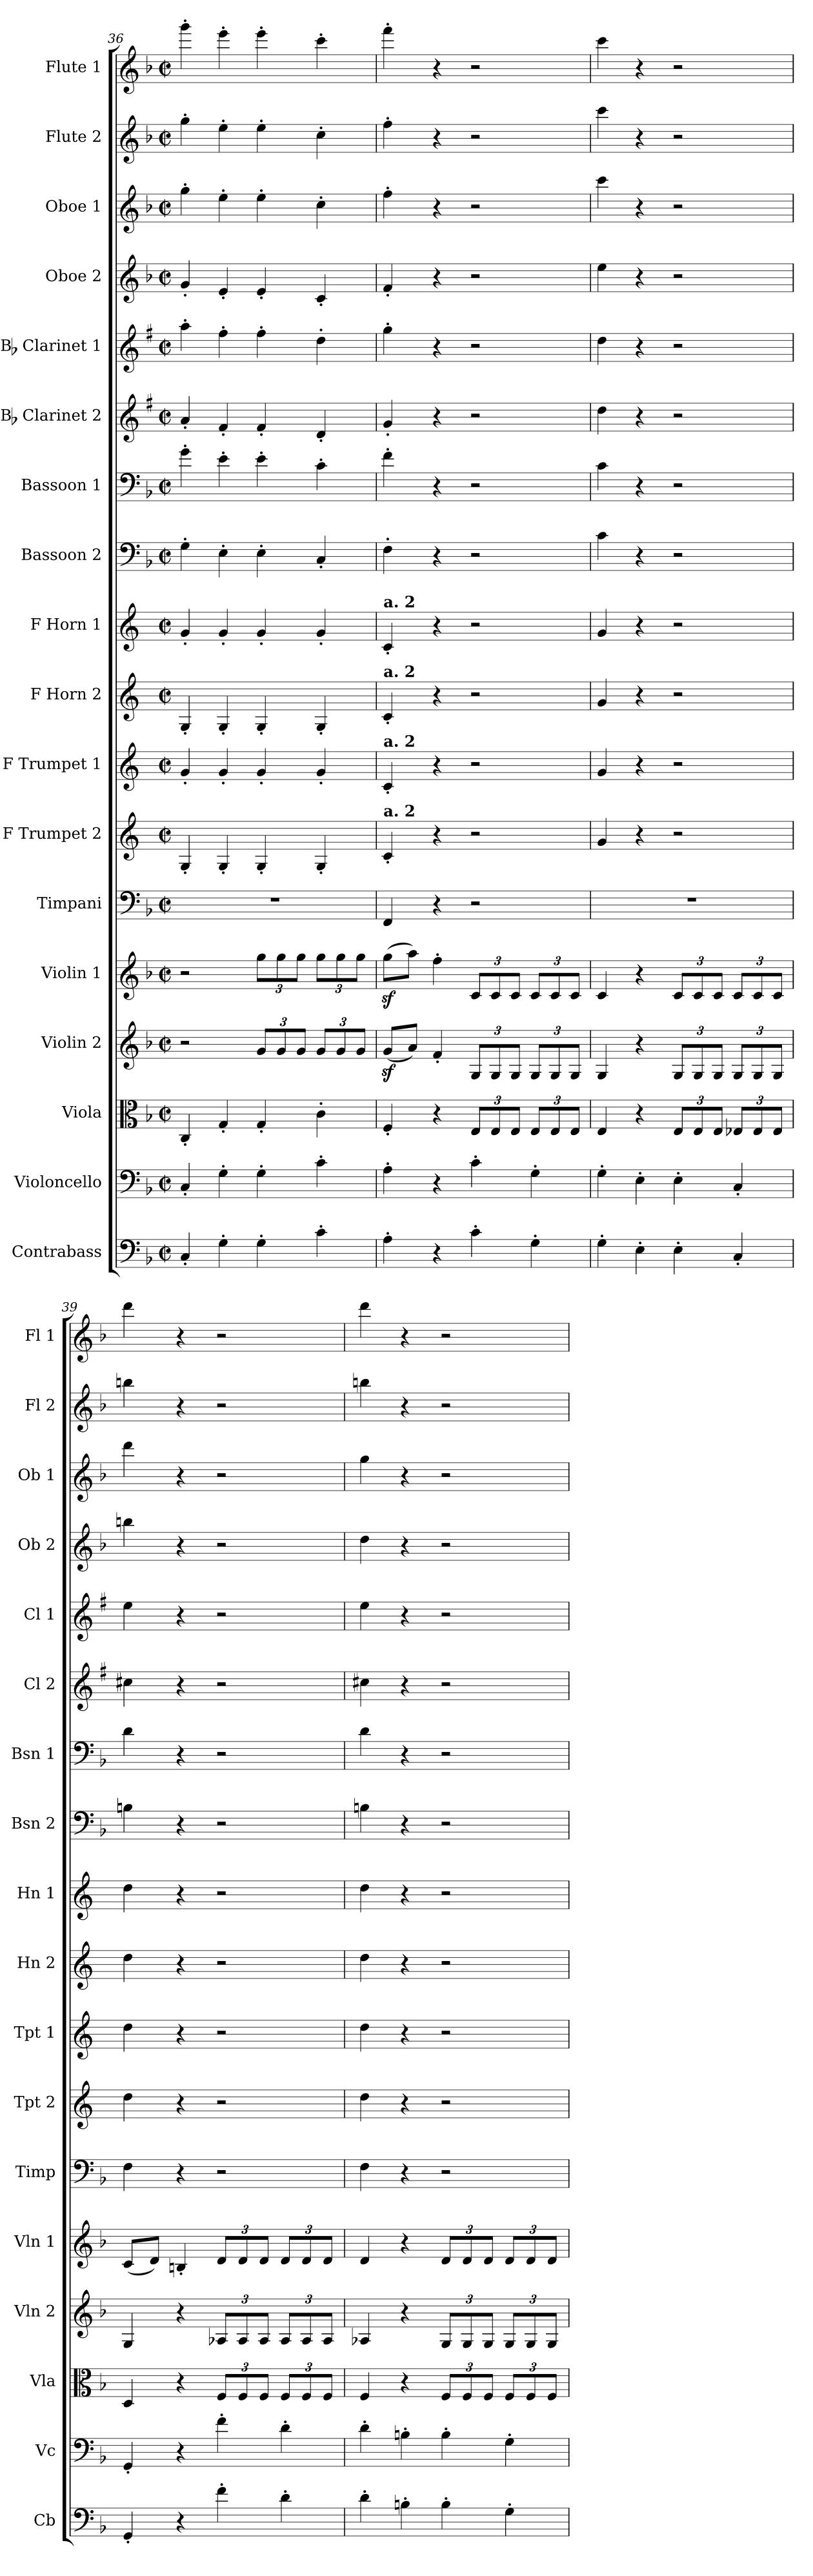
**kern	**kern	**kern	**kern	**kern	**kern	**kern	**kern	**kern	**kern	**kern	**kern	**kern	**kern	**kern	**kern	**kern	**kern
*part18	*part17	*part16	*part15	*part14	*part13	*part12	*part11	*part10	*part9	*part8	*part7	*part6	*part5	*part4	*part3	*part2	*part1
*staff18	*staff17	*staff16	*staff15	*staff14	*staff13	*staff12	*staff11	*staff10	*staff9	*staff8	*staff7	*staff6	*staff5	*staff4	*staff3	*staff2	*staff1
*I"Contrabass	*I"Violoncello	*I"Viola	*I"Violin 2	*I"Violin 1	*I"Timpani	*I"F Trumpet 2	*I"F Trumpet 1	*I"F Horn 2	*I"F Horn 1	*I"Bassoon 2	*I"Bassoon 1	*I"Bb Clarinet 2	*I"Bb Clarinet 1	*I"Oboe 2	*I"Oboe 1	*I"Flute 2	*I"Flute 1
*I'Cb	*I'Vc	*I'Vla	*I'Vln 2	*I'Vln 1	*I'Timp	*I'Tpt 2	*I'Tpt 1	*I'Hn 2	*I'Hn 1	*I'Bsn 2	*I'Bsn 1	*I'Cl 2	*I'Cl 1	*I'Ob 2	*I'Ob 1	*I'Fl 2	*I'Fl 1
*clefF4	*clefF4	*clefC3	*clefG2	*clefG2	*clefF4	*clefG2	*clefG2	*clefG2	*clefG2	*clefF4	*clefF4	*clefG2	*clefG2	*clefG2	*clefG2	*clefG2	*clefG2
*ITrd7c12	*	*	*	*	*	*ITrd-3c-5	*ITrd-3c-5	*ITrd4c7	*ITrd4c7	*	*	*ITrd1c2	*ITrd1c2	*	*	*	*
*k[b-]	*k[b-]	*k[b-]	*k[b-]	*k[b-]	*k[b-]	*k[b-]	*k[b-]	*k[b-]	*k[b-]	*k[b-]	*k[b-]	*k[b-]	*k[b-]	*k[b-]	*k[b-]	*k[b-]	*k[b-]
*M2/2	*M2/2	*M2/2	*M2/2	*M2/2	*M2/2	*M2/2	*M2/2	*M2/2	*M2/2	*M2/2	*M2/2	*M2/2	*M2/2	*M2/2	*M2/2	*M2/2	*M2/2
*met(c|)	*met(c|)	*met(c|)	*met(c|)	*met(c|)	*met(c|)	*met(c|)	*met(c|)	*met(c|)	*met(c|)	*met(c|)	*met(c|)	*met(c|)	*met(c|)	*met(c|)	*met(c|)	*met(c|)	*met(c|)
=36	=36	=36	=36	=36	=36	=36	=36	=36	=36	=36	=36	=36	=36	=36	=36	=36	=36
4CC'/	4C'/	4C'/	2r	2r	1r	4c'/	4cc'/	4C'/	4c'/	4G'\	4g'\	4g'/	4gg'\	4g'/	4gg'\	4gg'\	4ggg'\
4GG'\	4G'\	4G'/	.	.	.	4c'/	4cc'/	4C'/	4c'/	4E'\	4e'\	4e'/	4ee'\	4e'/	4ee'\	4ee'\	4eee'\
*	*	*	*Xbrackettup	*Xbrackettup	*	*	*	*	*	*	*	*	*	*	*	*	*
4GG'\	4G'\	4G'/	12g/L	12gg\L	.	4c'/	4cc'/	4C'/	4c'/	4E'\	4e'\	4e'/	4ee'\	4e'/	4ee'\	4ee'\	4eee'\
.	.	.	12g/	12gg\	.	.	.	.	.	.	.	.	.	.	.	.	.
.	.	.	12g/J	12gg\J	.	.	.	.	.	.	.	.	.	.	.	.	.
4C'\	4c'\	4c'\	12g/L	12gg\L	.	4c'/	4cc'/	4C'/	4c'/	4C'/	4c'\	4c'/	4cc'\	4c'/	4cc'\	4cc'\	4ccc'\
.	.	.	12g/	12gg\	.	.	.	.	.	.	.	.	.	.	.	.	.
.	.	.	12g/J	12gg\J	.	.	.	.	.	.	.	.	.	.	.	.	.
!!LO:PB:g=z
=37	=37	=37	=37	=37	=37	=37	=37	=37	=37	=37	=37	=37	=37	=37	=37	=37	=37
!	!	!	!	!	!	!	!	!	!LO:TX:a:B:t=a. 2	!	!	!	!	!	!	!	!
!	!	!	!	!	!	!	!	!LO:TX:a:B:t=a. 2	!	!	!	!	!	!	!	!	!
!	!	!	!	!	!	!	!LO:TX:a:B:t=a. 2	!	!	!	!	!	!	!	!	!	!
!	!	!	!	!	!	!LO:TX:a:B:t=a. 2	!	!	!	!	!	!	!	!	!	!	!
4AA'\	4A'\	4F'/	(8gz</L	(8ggz<\L	4FF/	4f'/	4f'/	4F'/	4F'/	4F'\	4f'\	4f'/	4ff'\	4f'/	4ff'\	4ff'\	4fff'\
.	.	.	8a/J)	8aa\J)	.	.	.	.	.	.	.	.	.	.	.	.	.
4r	4r	4r	4f'/	4ff'\	4r	4r	4r	4r	4r	4r	4r	4r	4r	4r	4r	4r	4r
*	*	*Xbrackettup	*	*	*	*	*	*	*	*	*	*	*	*	*	*	*
4C'\	4c'\	12E/L	12G/L	12c/L	2r	2r	2r	2r	2r	2r	2r	2r	2r	2r	2r	2r	2r
.	.	12E/	12G/	12c/	.	.	.	.	.	.	.	.	.	.	.	.	.
.	.	12E/J	12G/J	12c/J	.	.	.	.	.	.	.	.	.	.	.	.	.
4GG'\	4G'\	12E/L	12G/L	12c/L	.	.	.	.	.	.	.	.	.	.	.	.	.
.	.	12E/	12G/	12c/	.	.	.	.	.	.	.	.	.	.	.	.	.
.	.	12E/J	12G/J	12c/J	.	.	.	.	.	.	.	.	.	.	.	.	.
=38	=38	=38	=38	=38	=38	=38	=38	=38	=38	=38	=38	=38	=38	=38	=38	=38	=38
4GG'\	4G'\	4E/	4G/	4c/	1r	4cc/	4cc/	4c/	4c/	4c\	4c\	4cc\	4cc\	4ee\	4ccc\	4ccc\	4ccc\
4EE'\	4E'\	4r	4r	4r	.	4r	4r	4r	4r	4r	4r	4r	4r	4r	4r	4r	4r
4EE'\	4E'\	12E/L	12G/L	12c/L	.	2r	2r	2r	2r	2r	2r	2r	2r	2r	2r	2r	2r
.	.	12E/	12G/	12c/	.	.	.	.	.	.	.	.	.	.	.	.	.
.	.	12E/J	12G/J	12c/J	.	.	.	.	.	.	.	.	.	.	.	.	.
4CC'/	4C'/	12E-X/L	12G/L	12c/L	.	.	.	.	.	.	.	.	.	.	.	.	.
.	.	12E-/	12G/	12c/	.	.	.	.	.	.	.	.	.	.	.	.	.
.	.	12E-/J	12G/J	12c/J	.	.	.	.	.	.	.	.	.	.	.	.	.
=39	=39	=39	=39	=39	=39	=39	=39	=39	=39	=39	=39	=39	=39	=39	=39	=39	=39
4GGG'/	4GG'/	4D/	4G/	(8c/L	4F\	4gg\	4gg\	4g\	4g\	4Bn\	4d\	4bn\	4dd\	4bbn\	4ddd\	4bbn\	4ddd\
.	.	.	.	8d/J)	.	.	.	.	.	.	.	.	.	.	.	.	.
4r	4r	4r	4r	4Bn'/	4r	4r	4r	4r	4r	4r	4r	4r	4r	4r	4r	4r	4r
4F'\	4f'\	12F/L	12A-X/L	12d/L	2r	2r	2r	2r	2r	2r	2r	2r	2r	2r	2r	2r	2r
.	.	12F/	12A-/	12d/	.	.	.	.	.	.	.	.	.	.	.	.	.
.	.	12F/J	12A-/J	12d/J	.	.	.	.	.	.	.	.	.	.	.	.	.
4D'\	4d'\	12F/L	12A-/L	12d/L	.	.	.	.	.	.	.	.	.	.	.	.	.
.	.	12F/	12A-/	12d/	.	.	.	.	.	.	.	.	.	.	.	.	.
.	.	12F/J	12A-/J	12d/J	.	.	.	.	.	.	.	.	.	.	.	.	.
=40	=40	=40	=40	=40	=40	=40	=40	=40	=40	=40	=40	=40	=40	=40	=40	=40	=40
4D'\	4d'\	4F/	4A-X/	4d/	4F\	4gg\	4gg\	4g\	4g\	4Bn\	4d\	4bn\	4dd\	4dd\	4gg\	4bbn\	4ddd\
4BBn'\	4Bn'\	4r	4r	4r	4r	4r	4r	4r	4r	4r	4r	4r	4r	4r	4r	4r	4r
4BB'\	4B'\	12F/L	12G/L	12d/L	2r	2r	2r	2r	2r	2r	2r	2r	2r	2r	2r	2r	2r
.	.	12F/	12G/	12d/	.	.	.	.	.	.	.	.	.	.	.	.	.
.	.	12F/J	12G/J	12d/J	.	.	.	.	.	.	.	.	.	.	.	.	.
4GG'\	4G'\	12F/L	12G/L	12d/L	.	.	.	.	.	.	.	.	.	.	.	.	.
.	.	12F/	12G/	12d/	.	.	.	.	.	.	.	.	.	.	.	.	.
.	.	12F/J	12G/J	12d/J	.	.	.	.	.	.	.	.	.	.	.	.	.
=	=	=	=	=	=	=	=	=	=	=	=	=	=	=	=	=	=
*-	*-	*-	*-	*-	*-	*-	*-	*-	*-	*-	*-	*-	*-	*-	*-	*-	*-
